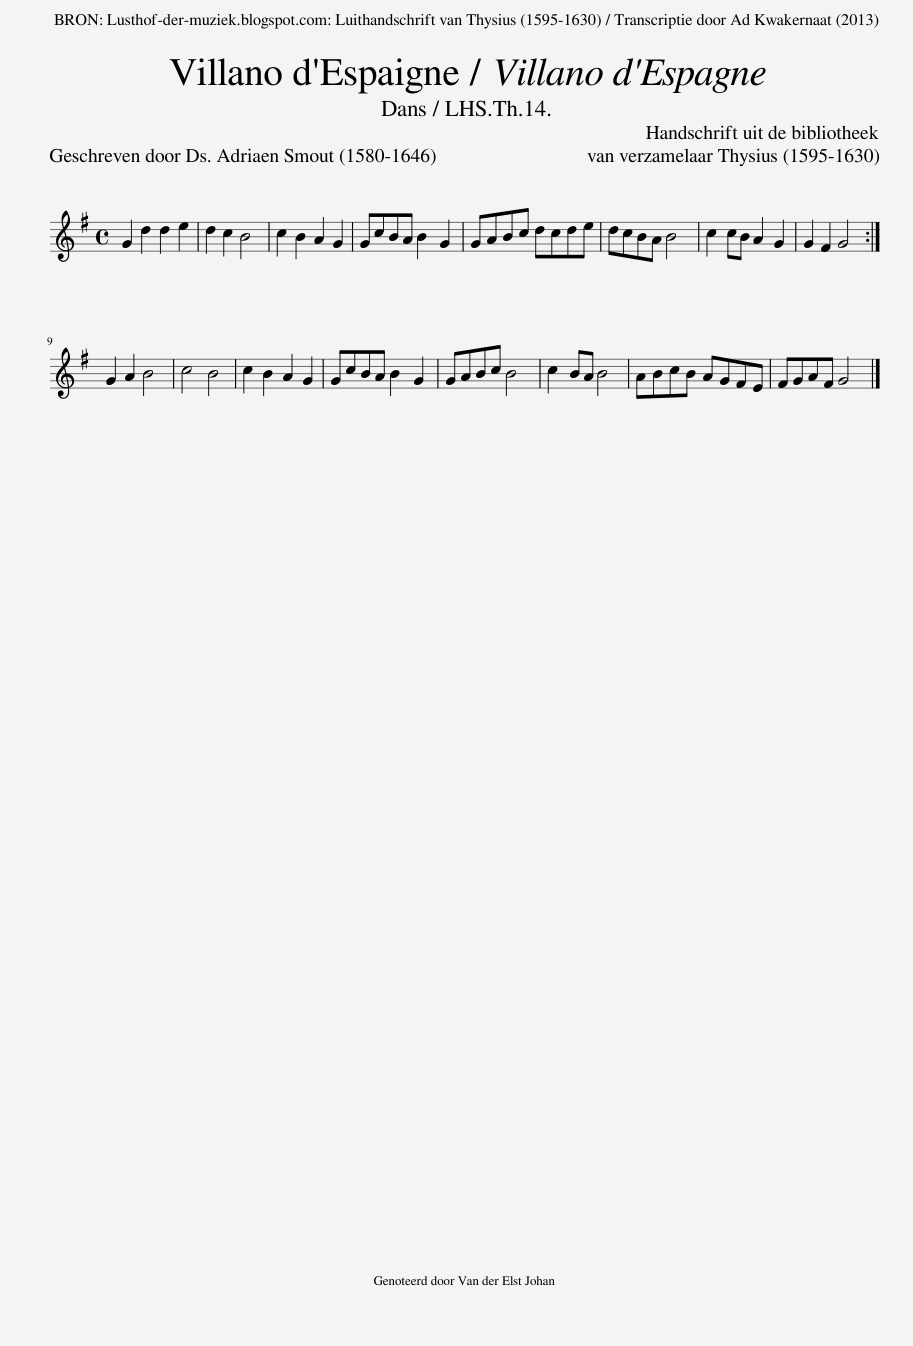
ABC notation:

X:1
L:1/8
Q:1/4=210
M:4/4
I:linebreak $
K:G
V:1 treble
V:1
 G2 d2 d2 e2 | d2 c2 B4 | c2 B2 A2 G2 | GcBA B2 G2 | GABc dcde | %5
 dcBA B4 | c2 cB A2 G2 | G2 F2 G4 :|$ G2 A2 B4 | c4 B4 | %10
 c2 B2 A2 G2 | GcBA B2 G2 | GABc B4 | c2 BA B4 | ABcB AGFE | %15
 FGAF G4 |] %16
